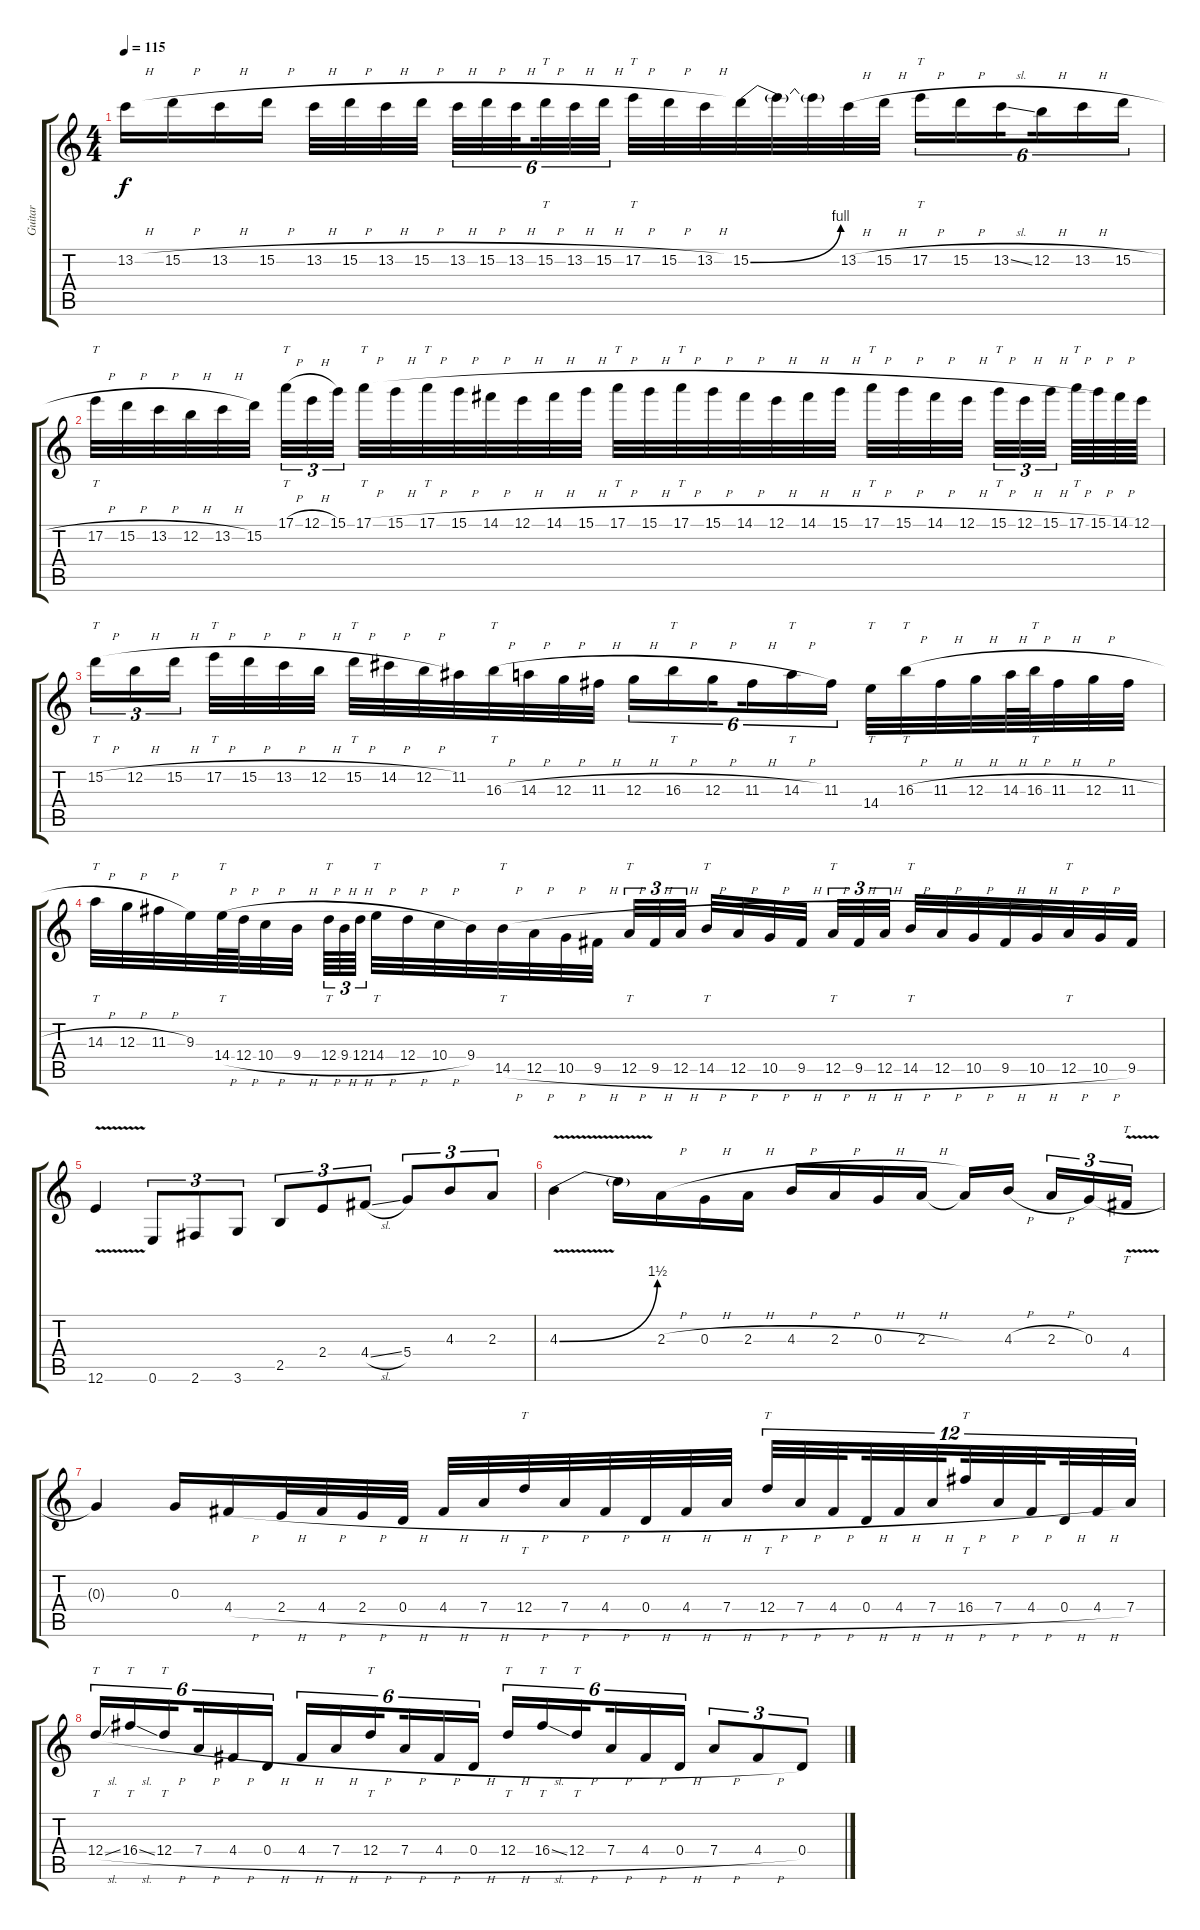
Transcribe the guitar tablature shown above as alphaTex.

\track ("Guitar" "Guitar") {instrument distortionguitar}
\staff {score tabs}
\tuning (E4 B3 G3 D3 A2 E2) {hide}
\ts (4 4)
\tempo 115
\clef g2
\ks c
13.2{h}.16{dy f} 15.2{h}.16 13.2{h}.16 15.2{h}.16 13.2{h}.32 15.2{h}.32 13.2{h}.32 15.2{h}.32{beam splitsecondary} 13.2{h}.32{tu (6 4)} 15.2{h}.32{tu (6 4)} 13.2{h}.32{tu (6 4) beam splitsecondary} 15.2{h}.32{tt tu (6 4)} 13.2{h}.32{tu (6 4)} 15.2{h}.32{tu (6 4)} 17.2{h}.32{tt} 15.2{h}.32 13.2{h}.32 15.2{be (bend 0 0 60 4)}.32 15.2{t}.32 15.2{t}.32 13.2{h}.32 15.2{h}.32 17.2{h}.16{tt tu (6 4)} 15.2{h}.16{tu (6 4)} 13.2{sl}.16{tu (6 4) beam splitsecondary} 12.2{h}.16{tu (6 4)} 13.2{h}.16{tu (6 4)} 15.2{h}.16{tu (6 4)} |
17.2{h}.32{tt} 15.2{h}.32 13.2{h}.32 12.2{h}.32 13.2{h}.32 15.2.32{beam splitsecondary} 17.1{h}.32{tt tu (3 2)} 12.1{h}.32{tu (3 2)} 15.1.32{tu (3 2)} 17.1{h}.32{tt} 15.1{h}.32 17.1{h}.32{tt} 15.1{h}.32 14.1{h}.32 12.1{h}.32 14.1{h}.32 15.1{h}.32 17.1{h}.32{tt} 15.1{h}.32 17.1{h}.32{tt} 15.1{h}.32 14.1{h}.32 12.1{h}.32 14.1{h}.32 15.1{h}.32 17.1{h}.32{tt} 15.1{h}.32 14.1{h}.32 12.1{h}.32{beam splitsecondary} 15.1{h}.32{tt tu (3 2)} 12.1{h}.32{tu (3 2)} 15.1{h}.32{tu (3 2) beam splitsecondary} 17.1{h}.64{tt} 15.1{h}.64 14.1{h}.64 12.1.64 |
15.2{h}.16{tt tu (3 2)} 12.2{h}.16{tu (3 2)} 15.2{h}.16{tu (3 2) beam splitsecondary} 17.2{h}.32{tt} 15.2{h}.32 13.2{h}.32 12.2{h}.32 15.2{h}.32{tt} 14.2{h}.32 12.2{h}.32 11.2.32 16.3{h}.32{tt} 14.3{h}.32 12.3{h}.32 11.3{h}.32 12.3{h}.16{tu (6 4)} 16.3{h}.16{tt tu (6 4)} 12.3{h}.16{tu (6 4) beam splitsecondary} 11.3{h}.16{tu (6 4)} 14.3{h}.16{tt tu (6 4)} 11.3.16{tu (6 4)} 14.4.32{tt} 16.3{h}.32{tt} 11.3{h}.32 12.3{h}.32 14.3{h}.64 16.3{h}.64{tt} 11.3{h}.32 12.3{h}.32 11.3{h}.32 |
14.3{h}.32{tt} 12.3{h}.32 11.3{h}.32 9.3.32 14.4{h}.64{tt} 12.4{h}.64 10.4{h}.32 9.4{h}.32{beam splitsecondary} 12.4{h}.64{tt tu (3 2)} 9.4{h}.64{tu (3 2)} 12.4{h}.64{tu (3 2)} 14.4{h}.32{tt} 12.4{h}.32 10.4{h}.32 9.4.32 14.5{h}.32{tt} 12.5{h}.32 10.5{h}.32 9.5{h}.32 12.5{h}.32{tt tu (3 2)} 9.5{h}.32{tu (3 2)} 12.5{h}.32{tu (3 2) beam splitsecondary} 14.5{h}.32{tt} 12.5{h}.32 10.5{h}.32 9.5{h}.32{beam splitsecondary} 12.5{h}.32{tt tu (3 2)} 9.5{h}.32{tu (3 2)} 12.5{h}.32{tu (3 2)} 14.5{h}.32{tt} 12.5{h}.32 10.5{h}.32 9.5{h}.32 10.5{h}.32 12.5{h}.32{tt} 10.5{h}.32 9.5.32 |
12.6{v}.4 0.6.8{tu (3 2)} 2.6.8{tu (3 2)} 3.6.8{tu (3 2)} 2.5.8{tu (3 2)} 2.4.8{tu (3 2)} 4.4{sl}.8{tu (3 2)} 5.4.8{tu (3 2)} 4.3.8{tu (3 2)} 2.3.8{tu (3 2)} |
4.3{be (bend 0 0 60 6) v}.4 4.3{t}.16 2.3{h}.16 0.3{h}.16 2.3{h}.16 4.3{h}.16 2.3{h}.16 0.3{h}.16 2.3{h}.16 2.3{t}.16 4.3{h}.16{beam splitsecondary} 2.3{h}.16{tu (3 2)} 0.3.16{tu (3 2)} 4.4{v}.16{tt tu (3 2)} |
0.3{t}.4 0.3.16 4.4{h}.16 2.4{h}.32 4.4{h}.32 2.4{h}.32 0.4{h}.32 4.4{h}.32 7.4{h}.32 12.4{h}.32{tt} 7.4{h}.32 4.4{h}.32 0.4{h}.32 4.4{h}.32 7.4{h}.32 12.4{h}.32{tt tu (12 8)} 7.4{h}.32{tu (12 8)} 4.4{h}.32{tu (12 8) beam splitsecondary} 0.4{h}.32{tu (12 8)} 4.4{h}.32{tu (12 8)} 7.4{h}.32{tu (12 8) beam splitsecondary} 16.4{h}.32{tt tu (12 8)} 7.4{h}.32{tu (12 8)} 4.4{h}.32{tu (12 8) beam splitsecondary} 0.4{h}.32{tu (12 8)} 4.4{h}.32{tu (12 8)} 7.4.32{tu (12 8)} |
12.4{sl}.16{tt tu (6 4)} 16.4{sl}.16{tt tu (6 4)} 12.4{h}.16{tt tu (6 4) beam splitsecondary} 7.4{h}.16{tu (6 4)} 4.4{h}.16{tu (6 4)} 0.4{h}.16{tu (6 4)} 4.4{h}.16{tu (6 4)} 7.4{h}.16{tu (6 4)} 12.4{h}.16{tt tu (6 4) beam splitsecondary} 7.4{h}.16{tu (6 4)} 4.4{h}.16{tu (6 4)} 0.4{h}.16{tu (6 4)} 12.4{h}.16{tt tu (6 4)} 16.4{sl}.16{tt tu (6 4)} 12.4{h}.16{tt tu (6 4) beam splitsecondary} 7.4{h}.16{tu (6 4)} 4.4{h}.16{tu (6 4)} 0.4{h}.16{tu (6 4)} 7.4{h}.8{tu (3 2)} 4.4{h}.8{tu (3 2)} 0.4.8{tu (3 2)}
